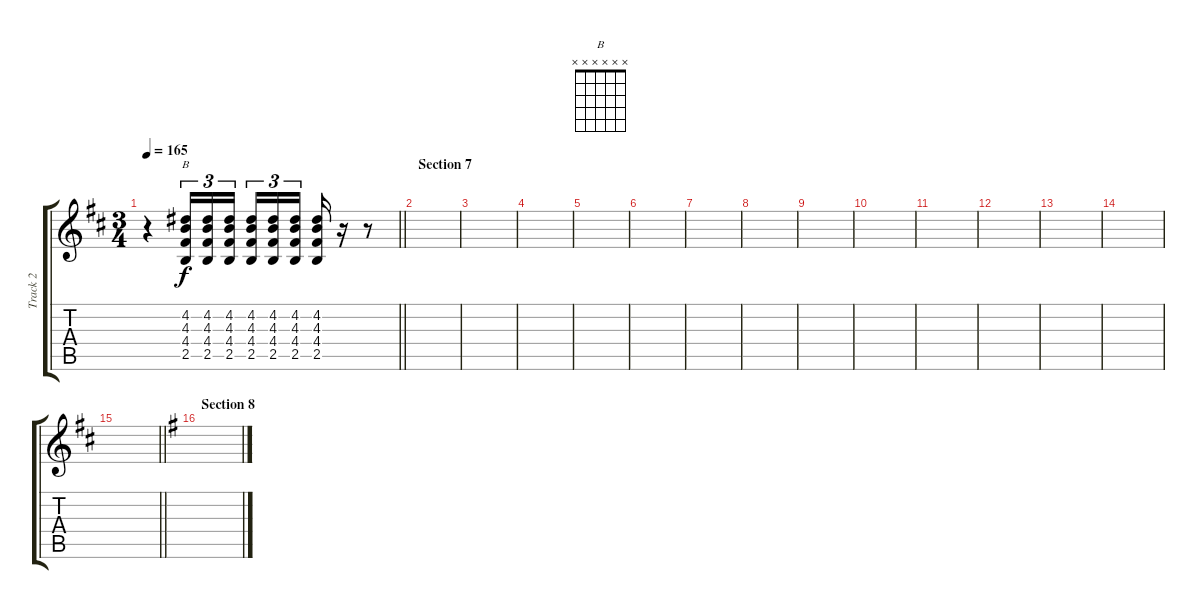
\track ("Track 2" "Track 2") {instrument acousticguitarnylon}
\staff {score tabs}
\tuning (E4 B3 G3 D3 A2 E2) {hide}
\chord ("B" x x x x x x)
\ts (3 4)
\tempo 165
\clef g2
\barLineRight lightlight
\ks d
r.4{dy f} (4.2 4.3 4.4 2.5).16{tu (3 2) ch "B"} (4.2 4.3 4.4 2.5).16{tu (3 2)} (4.2 4.3 4.4 2.5).16{tu (3 2) beam splitsecondary} (4.2 4.3 4.4 2.5).16{tu (3 2)} (4.2 4.3 4.4 2.5).16{tu (3 2)} (4.2 4.3 4.4 2.5).16{tu (3 2)} (4.2 4.3 4.4 2.5).16 r.16 r.8 |
\section ("" "Section 7")
|
|
|
|
|
|
|
|
|
|
|
|
|
\barLineRight lightlight
|
\section ("" "Section 8")
\ks g
